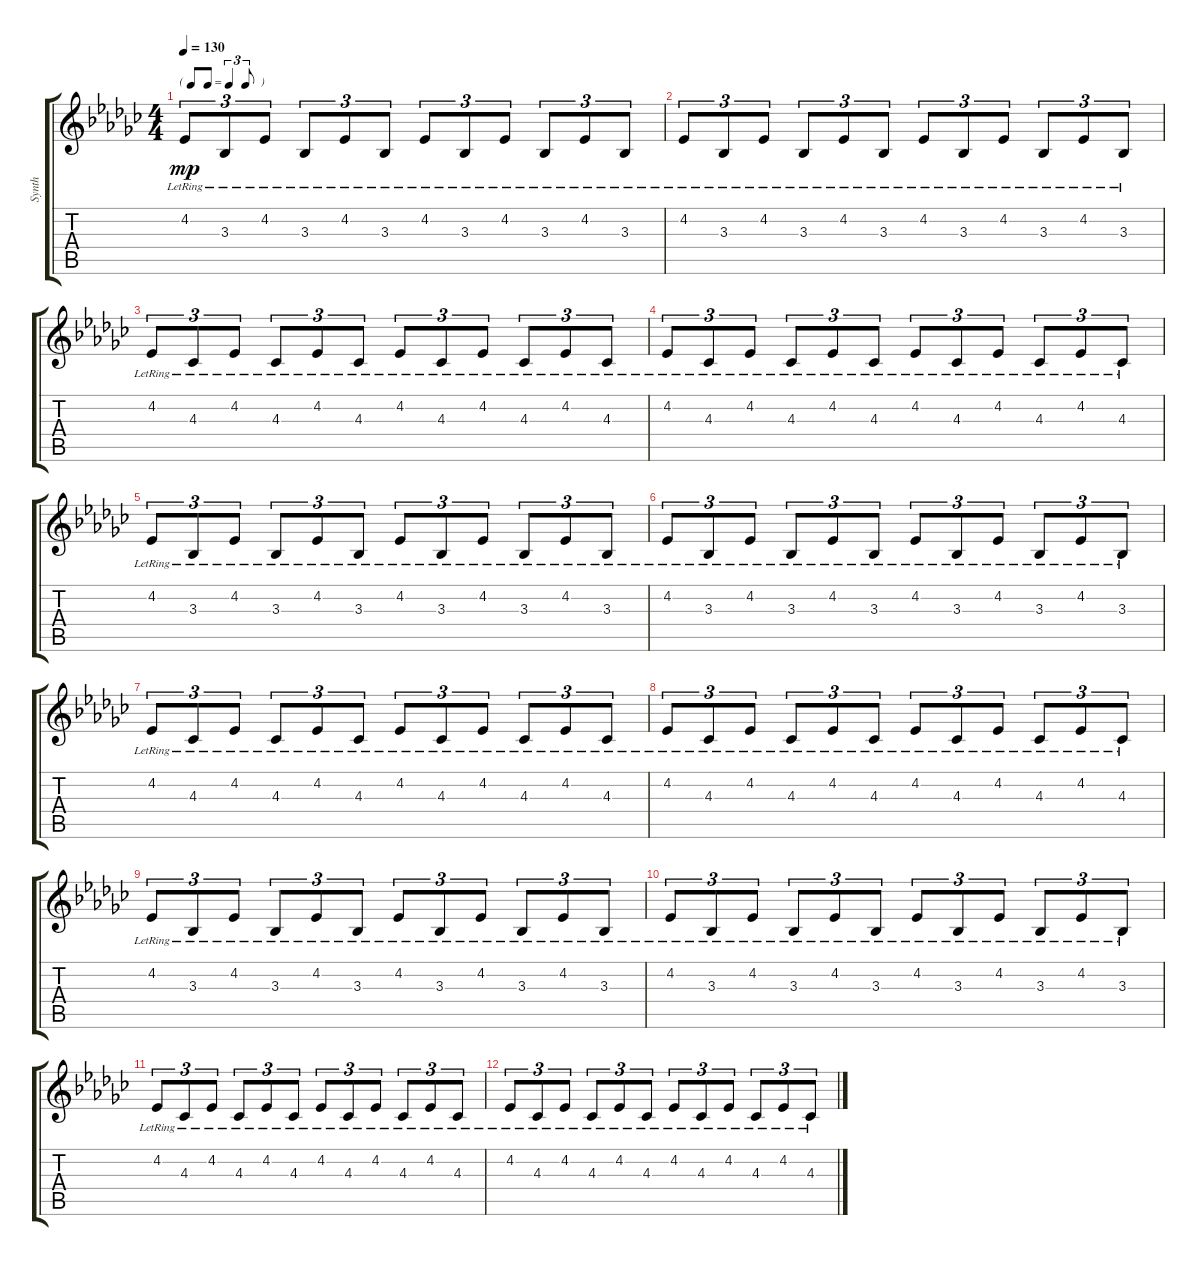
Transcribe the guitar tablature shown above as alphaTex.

\track ("Synth" "Synth") {instrument lead2sawtooth}
\staff {score tabs}
\tuning (E4 B3 G3 D3 A2 E2) {hide}
\ts (4 4)
\tf triplet8th
\tempo 130
\clef g2
\ks gb
4.2{lr}.8{tu (3 2) dy mp} 3.3{lr}.8{tu (3 2)} 4.2{lr}.8{tu (3 2)} 3.3{lr}.8{tu (3 2)} 4.2{lr}.8{tu (3 2)} 3.3{lr}.8{tu (3 2)} 4.2{lr}.8{tu (3 2)} 3.3{lr}.8{tu (3 2)} 4.2{lr}.8{tu (3 2)} 3.3{lr}.8{tu (3 2)} 4.2{lr}.8{tu (3 2)} 3.3{lr}.8{tu (3 2)} |
4.2{lr}.8{tu (3 2)} 3.3{lr}.8{tu (3 2)} 4.2{lr}.8{tu (3 2)} 3.3{lr}.8{tu (3 2)} 4.2{lr}.8{tu (3 2)} 3.3{lr}.8{tu (3 2)} 4.2{lr}.8{tu (3 2)} 3.3{lr}.8{tu (3 2)} 4.2{lr}.8{tu (3 2)} 3.3{lr}.8{tu (3 2)} 4.2{lr}.8{tu (3 2)} 3.3{lr}.8{tu (3 2)} |
4.2{lr}.8{tu (3 2)} 4.3{lr}.8{tu (3 2)} 4.2{lr}.8{tu (3 2)} 4.3{lr}.8{tu (3 2)} 4.2{lr}.8{tu (3 2)} 4.3{lr}.8{tu (3 2)} 4.2{lr}.8{tu (3 2)} 4.3{lr}.8{tu (3 2)} 4.2{lr}.8{tu (3 2)} 4.3{lr}.8{tu (3 2)} 4.2{lr}.8{tu (3 2)} 4.3{lr}.8{tu (3 2)} |
4.2{lr}.8{tu (3 2)} 4.3{lr}.8{tu (3 2)} 4.2{lr}.8{tu (3 2)} 4.3{lr}.8{tu (3 2)} 4.2{lr}.8{tu (3 2)} 4.3{lr}.8{tu (3 2)} 4.2{lr}.8{tu (3 2)} 4.3{lr}.8{tu (3 2)} 4.2{lr}.8{tu (3 2)} 4.3{lr}.8{tu (3 2)} 4.2{lr}.8{tu (3 2)} 4.3{lr}.8{tu (3 2)} |
4.2{lr}.8{tu (3 2)} 3.3{lr}.8{tu (3 2)} 4.2{lr}.8{tu (3 2)} 3.3{lr}.8{tu (3 2)} 4.2{lr}.8{tu (3 2)} 3.3{lr}.8{tu (3 2)} 4.2{lr}.8{tu (3 2)} 3.3{lr}.8{tu (3 2)} 4.2{lr}.8{tu (3 2)} 3.3{lr}.8{tu (3 2)} 4.2{lr}.8{tu (3 2)} 3.3{lr}.8{tu (3 2)} |
4.2{lr}.8{tu (3 2)} 3.3{lr}.8{tu (3 2)} 4.2{lr}.8{tu (3 2)} 3.3{lr}.8{tu (3 2)} 4.2{lr}.8{tu (3 2)} 3.3{lr}.8{tu (3 2)} 4.2{lr}.8{tu (3 2)} 3.3{lr}.8{tu (3 2)} 4.2{lr}.8{tu (3 2)} 3.3{lr}.8{tu (3 2)} 4.2{lr}.8{tu (3 2)} 3.3{lr}.8{tu (3 2)} |
4.2{lr}.8{tu (3 2)} 4.3{lr}.8{tu (3 2)} 4.2{lr}.8{tu (3 2)} 4.3{lr}.8{tu (3 2)} 4.2{lr}.8{tu (3 2)} 4.3{lr}.8{tu (3 2)} 4.2{lr}.8{tu (3 2)} 4.3{lr}.8{tu (3 2)} 4.2{lr}.8{tu (3 2)} 4.3{lr}.8{tu (3 2)} 4.2{lr}.8{tu (3 2)} 4.3{lr}.8{tu (3 2)} |
4.2{lr}.8{tu (3 2)} 4.3{lr}.8{tu (3 2)} 4.2{lr}.8{tu (3 2)} 4.3{lr}.8{tu (3 2)} 4.2{lr}.8{tu (3 2)} 4.3{lr}.8{tu (3 2)} 4.2{lr}.8{tu (3 2)} 4.3{lr}.8{tu (3 2)} 4.2{lr}.8{tu (3 2)} 4.3{lr}.8{tu (3 2)} 4.2{lr}.8{tu (3 2)} 4.3{lr}.8{tu (3 2)} |
4.2{lr}.8{tu (3 2)} 3.3{lr}.8{tu (3 2)} 4.2{lr}.8{tu (3 2)} 3.3{lr}.8{tu (3 2)} 4.2{lr}.8{tu (3 2)} 3.3{lr}.8{tu (3 2)} 4.2{lr}.8{tu (3 2)} 3.3{lr}.8{tu (3 2)} 4.2{lr}.8{tu (3 2)} 3.3{lr}.8{tu (3 2)} 4.2{lr}.8{tu (3 2)} 3.3{lr}.8{tu (3 2)} |
4.2{lr}.8{tu (3 2)} 3.3{lr}.8{tu (3 2)} 4.2{lr}.8{tu (3 2)} 3.3{lr}.8{tu (3 2)} 4.2{lr}.8{tu (3 2)} 3.3{lr}.8{tu (3 2)} 4.2{lr}.8{tu (3 2)} 3.3{lr}.8{tu (3 2)} 4.2{lr}.8{tu (3 2)} 3.3{lr}.8{tu (3 2)} 4.2{lr}.8{tu (3 2)} 3.3{lr}.8{tu (3 2)} |
4.2{lr}.8{tu (3 2)} 4.3{lr}.8{tu (3 2)} 4.2{lr}.8{tu (3 2)} 4.3{lr}.8{tu (3 2)} 4.2{lr}.8{tu (3 2)} 4.3{lr}.8{tu (3 2)} 4.2{lr}.8{tu (3 2)} 4.3{lr}.8{tu (3 2)} 4.2{lr}.8{tu (3 2)} 4.3{lr}.8{tu (3 2)} 4.2{lr}.8{tu (3 2)} 4.3{lr}.8{tu (3 2)} |
4.2{lr}.8{tu (3 2)} 4.3{lr}.8{tu (3 2)} 4.2{lr}.8{tu (3 2)} 4.3{lr}.8{tu (3 2)} 4.2{lr}.8{tu (3 2)} 4.3{lr}.8{tu (3 2)} 4.2{lr}.8{tu (3 2)} 4.3{lr}.8{tu (3 2)} 4.2{lr}.8{tu (3 2)} 4.3{lr}.8{tu (3 2)} 4.2{lr}.8{tu (3 2)} 4.3{lr}.8{tu (3 2)}
